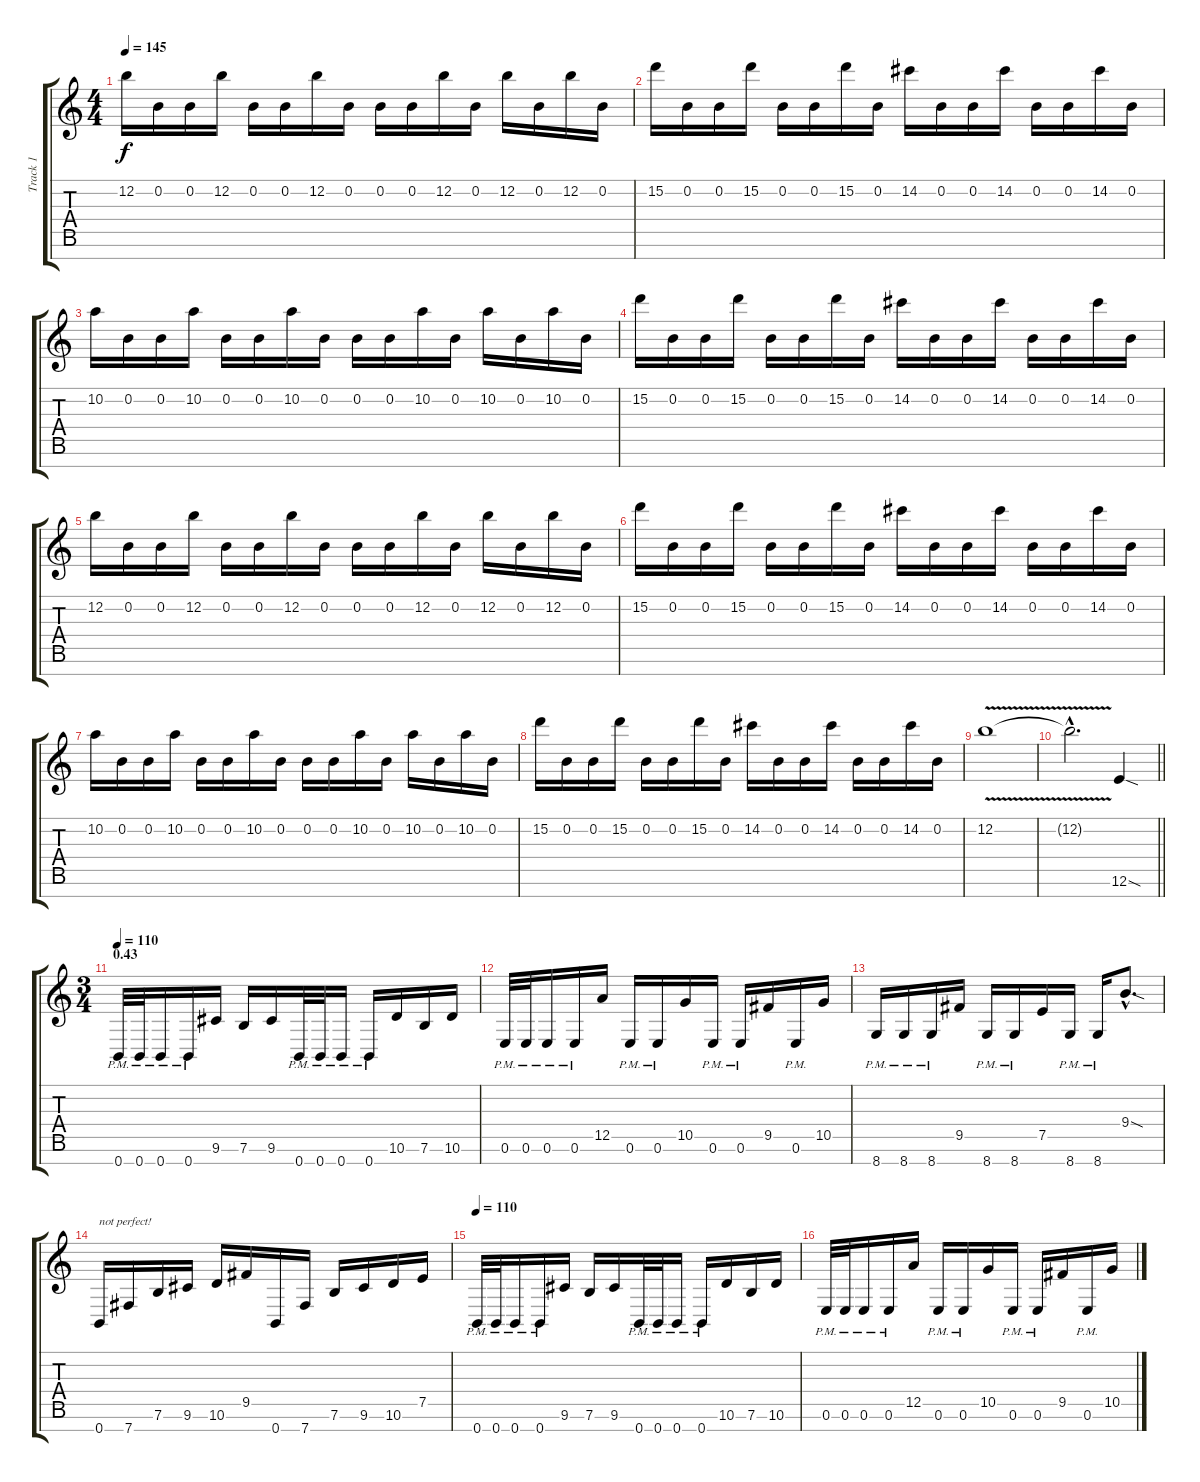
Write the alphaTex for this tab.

\track ("Track 1" "Track 1") {instrument distortionguitar}
\staff {score tabs}
\tuning (E4 B3 G3 D3 A2 E2 B1) {hide}
\ts (4 4)
\tempo 145
\clef g2
\ks c
12.2.16{dy f} 0.2.16 0.2.16 12.2.16 0.2.16 0.2.16 12.2.16 0.2.16 0.2.16 0.2.16 12.2.16 0.2.16 12.2.16 0.2.16 12.2.16 0.2.16 |
15.2.16 0.2.16 0.2.16 15.2.16 0.2.16 0.2.16 15.2.16 0.2.16 14.2.16 0.2.16 0.2.16 14.2.16 0.2.16 0.2.16 14.2.16 0.2.16 |
10.2.16 0.2.16 0.2.16 10.2.16 0.2.16 0.2.16 10.2.16 0.2.16 0.2.16 0.2.16 10.2.16 0.2.16 10.2.16 0.2.16 10.2.16 0.2.16 |
15.2.16 0.2.16 0.2.16 15.2.16 0.2.16 0.2.16 15.2.16 0.2.16 14.2.16 0.2.16 0.2.16 14.2.16 0.2.16 0.2.16 14.2.16 0.2.16 |
12.2.16 0.2.16 0.2.16 12.2.16 0.2.16 0.2.16 12.2.16 0.2.16 0.2.16 0.2.16 12.2.16 0.2.16 12.2.16 0.2.16 12.2.16 0.2.16 |
15.2.16 0.2.16 0.2.16 15.2.16 0.2.16 0.2.16 15.2.16 0.2.16 14.2.16 0.2.16 0.2.16 14.2.16 0.2.16 0.2.16 14.2.16 0.2.16 |
10.2.16 0.2.16 0.2.16 10.2.16 0.2.16 0.2.16 10.2.16 0.2.16 0.2.16 0.2.16 10.2.16 0.2.16 10.2.16 0.2.16 10.2.16 0.2.16 |
15.2.16 0.2.16 0.2.16 15.2.16 0.2.16 0.2.16 15.2.16 0.2.16 14.2.16 0.2.16 0.2.16 14.2.16 0.2.16 0.2.16 14.2.16 0.2.16 |
12.2{v}.1 |
\barLineRight lightlight
12.2{hac t}.2{d} 12.6{sod}.4 |
\ts (3 4)
\section ("" "0.43")
\tempo 110
0.7{pm}.32 0.7{pm}.32 0.7{pm}.16 0.7{pm}.16 9.6.16 7.6.16 9.6.16 0.7{pm}.32 0.7{pm}.32 0.7{pm}.16 0.7{pm}.16 10.6.16 7.6.16 10.6.16 |
0.6{pm}.32 0.6{pm}.32 0.6{pm}.16 0.6{pm}.16 12.5.16 0.6{pm}.16 0.6{pm}.16 10.5.16 0.6{pm}.16 0.6{pm}.16 9.5.16 0.6{pm}.16 10.5.16 |
8.7{pm}.16 8.7{pm}.16 8.7{pm}.16 9.5.16 8.7{pm}.16 8.7{pm}.16 7.5.16 8.7{pm}.16 8.7{pm}.16 9.4{sod hac}.8{d} |
0.7.16{txt "not perfect!"} 7.7.16 7.6.16 9.6.16 10.6.16 9.5.16 0.7.16 7.7.16 7.6.16 9.6.16 10.6.16 7.5.16 |
\tempo 110
0.7{pm}.32 0.7{pm}.32 0.7{pm}.16 0.7{pm}.16 9.6.16 7.6.16 9.6.16 0.7{pm}.32 0.7{pm}.32 0.7{pm}.16 0.7{pm}.16 10.6.16 7.6.16 10.6.16 |
0.6{pm}.32 0.6{pm}.32 0.6{pm}.16 0.6{pm}.16 12.5.16 0.6{pm}.16 0.6{pm}.16 10.5.16 0.6{pm}.16 0.6{pm}.16 9.5.16 0.6{pm}.16 10.5.16
